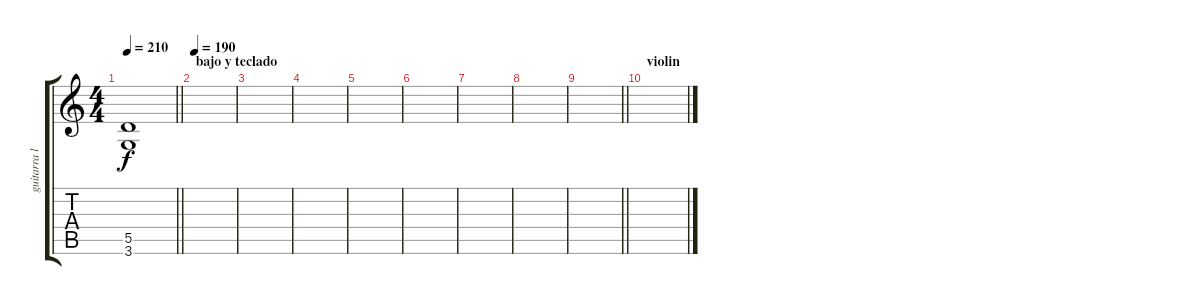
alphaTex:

\track ("guitarra lider" "guitarra l") {instrument distortionguitar}
\staff {score tabs}
\tuning (E4 B3 G3 D3 A2 E2) {hide}
\ts (4 4)
\tempo 210
\clef g2
\barLineRight lightlight
\ks c
(5.5{t} 3.6{t}).1{dy f} |
\section ("" "bajo y teclado")
\tempo 190
|
|
|
|
|
|
|
\barLineRight lightlight
|
\section ("" "violin")
